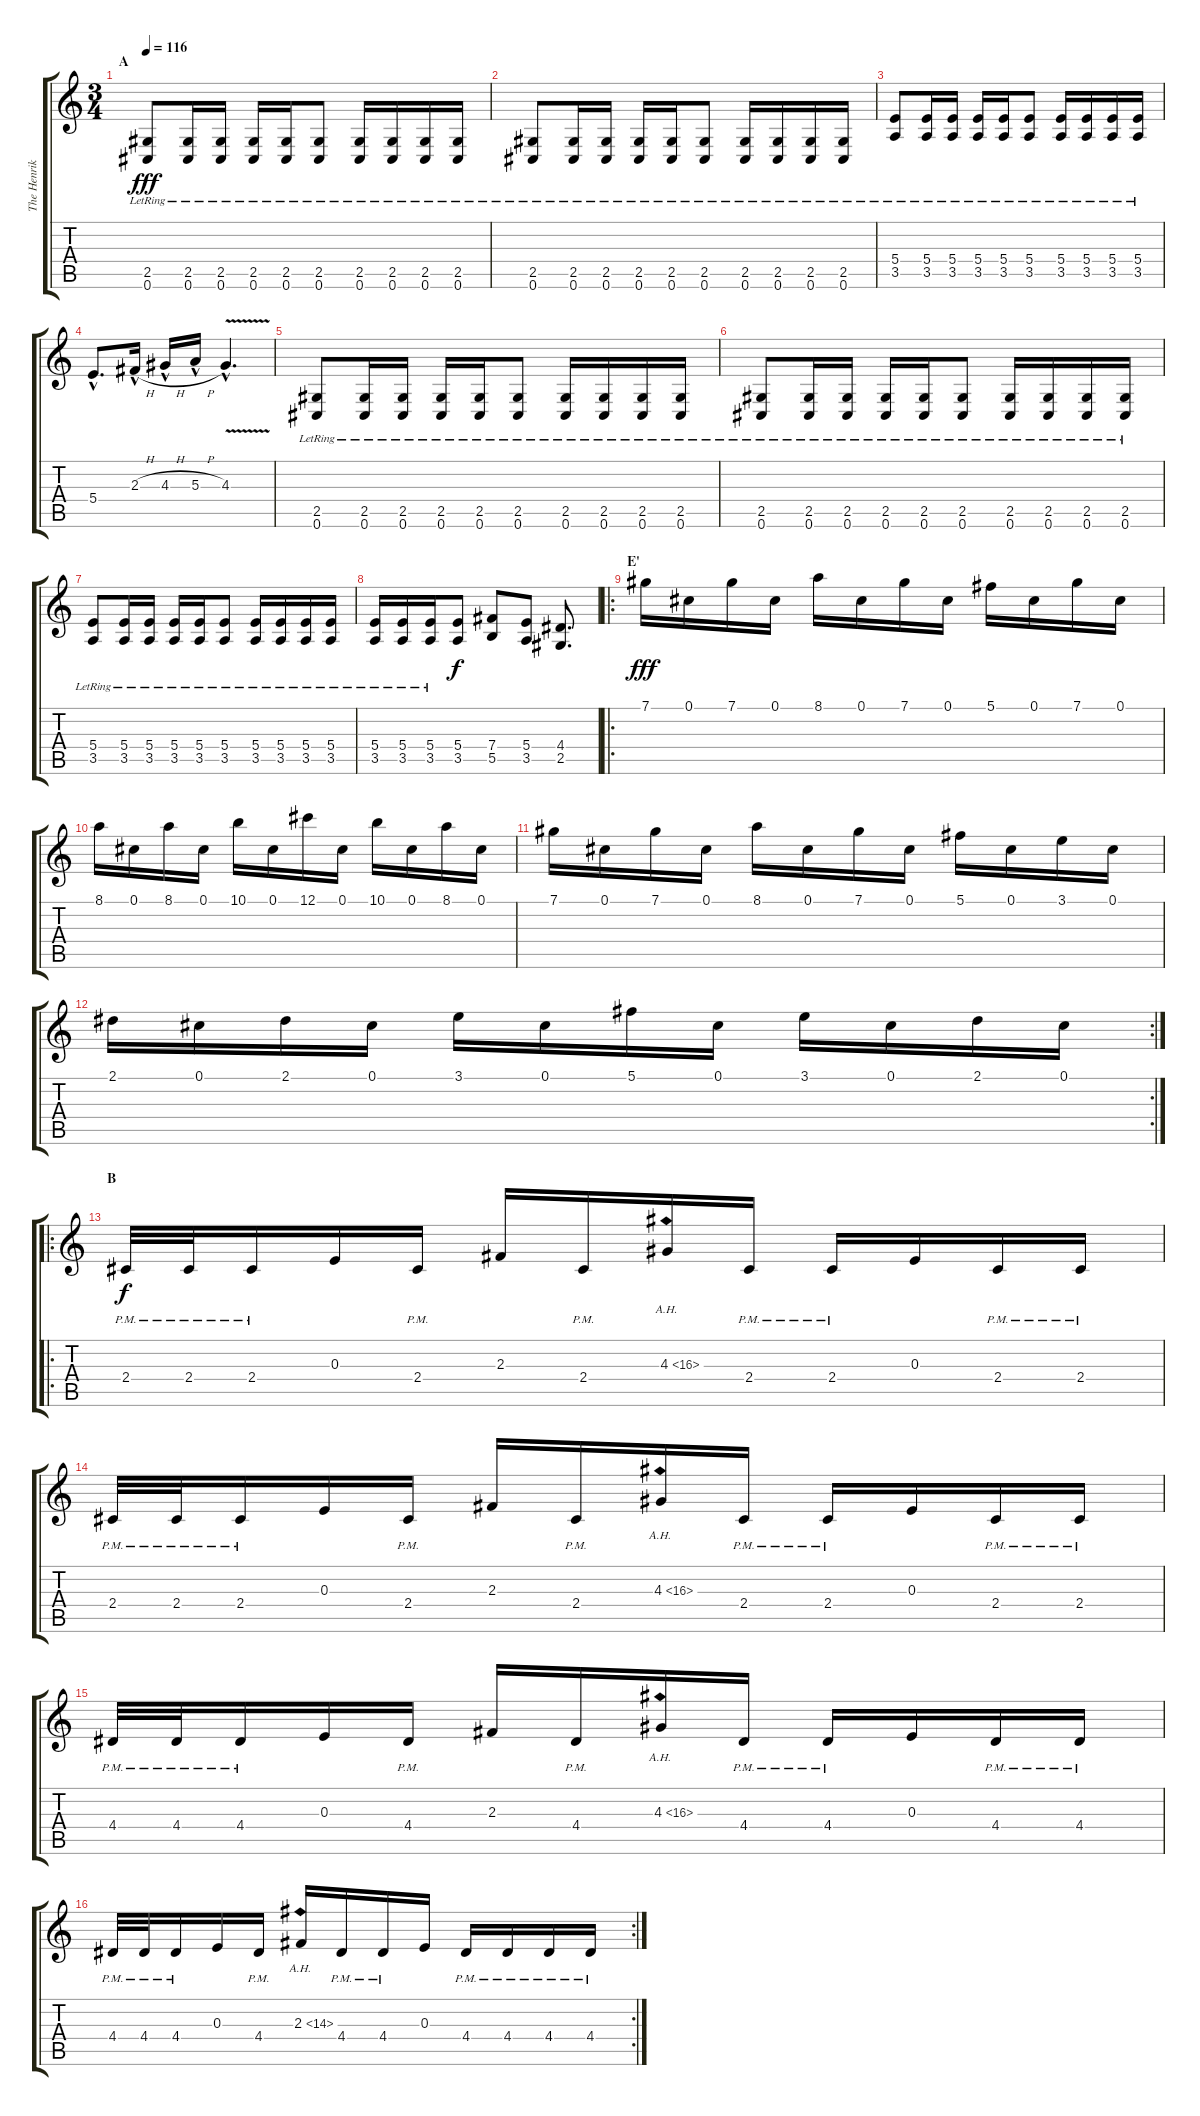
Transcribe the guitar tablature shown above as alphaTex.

\track ("The Henriksson" "The Henrik") {instrument distortionguitar}
\staff {score tabs}
\tuning (Db4 Ab3 E3 B2 Gb2 Db2) {hide}
\ts (3 4)
\section ("" "A")
\tempo 116
\clef g2
\ks c
(2.5{lr} 0.6{lr}).8{dy fff instrument distortionguitar} (2.5{lr} 0.6{lr}).16 (2.5{lr} 0.6{lr}).16 (2.5{lr} 0.6{lr}).16 (2.5{lr} 0.6{lr}).16 (2.5{lr} 0.6{lr}).8 (2.5{lr} 0.6{lr}).16 (2.5{lr} 0.6{lr}).16 (2.5{lr} 0.6{lr}).16 (2.5{lr} 0.6{lr}).16 |
(2.5{lr} 0.6{lr}).8 (2.5{lr} 0.6{lr}).16 (2.5{lr} 0.6{lr}).16 (2.5{lr} 0.6{lr}).16 (2.5{lr} 0.6{lr}).16 (2.5{lr} 0.6{lr}).8 (2.5{lr} 0.6{lr}).16 (2.5{lr} 0.6{lr}).16 (2.5{lr} 0.6{lr}).16 (2.5{lr} 0.6).16 |
(5.4{lr} 3.5{lr}).8 (5.4{lr} 3.5{lr}).16 (5.4{lr} 3.5{lr}).16 (5.4{lr} 3.5{lr}).16 (5.4{lr} 3.5{lr}).16 (5.4{lr} 3.5{lr}).8 (5.4{lr} 3.5{lr}).16 (5.4{lr} 3.5{lr}).16 (5.4{lr} 3.5{lr}).16 (5.4{lr} 3.5{lr}).16 |
5.4{hac}.8{d instrument overdrivenguitar} 2.3{h hac}.16{volume 15 instrument distortionguitar} 4.3{h hac}.16 5.3{h hac}.16 4.3{v hac}.4{d} |
(2.5{lr} 0.6{lr}).8{volume 13} (2.5{lr} 0.6{lr}).16 (2.5{lr} 0.6{lr}).16 (2.5{lr} 0.6{lr}).16 (2.5{lr} 0.6{lr}).16 (2.5{lr} 0.6{lr}).8 (2.5{lr} 0.6{lr}).16 (2.5{lr} 0.6{lr}).16 (2.5{lr} 0.6{lr}).16 (2.5{lr} 0.6{lr}).16 |
(2.5{lr} 0.6{lr}).8 (2.5{lr} 0.6{lr}).16 (2.5{lr} 0.6{lr}).16 (2.5{lr} 0.6{lr}).16 (2.5{lr} 0.6{lr}).16 (2.5{lr} 0.6{lr}).8 (2.5{lr} 0.6{lr}).16 (2.5{lr} 0.6{lr}).16 (2.5{lr} 0.6{lr}).16 (2.5{lr} 0.6).16 |
(5.4{lr} 3.5{lr}).8 (5.4{lr} 3.5{lr}).16 (5.4{lr} 3.5{lr}).16 (5.4{lr} 3.5{lr}).16 (5.4{lr} 3.5{lr}).16 (5.4{lr} 3.5{lr}).8 (5.4{lr} 3.5{lr}).16 (5.4{lr} 3.5{lr}).16 (5.4{lr} 3.5{lr}).16 (5.4{lr} 3.5{lr}).16 |
(5.4{lr} 3.5{lr}).16 (5.4{lr} 3.5{lr}).16 (5.4{lr} 3.5{lr}).16 (5.4 3.5).8{dy f} (7.4 5.5).8{instrument overdrivenguitar} (5.4 3.5).8 (4.4 2.5).8{d} |
\ro
\section ("" "E'")
7.1.16{dy fff instrument distortionguitar} 0.1.16 7.1.16 0.1.16 8.1.16 0.1.16 7.1.16 0.1.16 5.1.16 0.1.16 7.1.16 0.1.16 |
8.1.16 0.1.16 8.1.16 0.1.16 10.1.16 0.1.16 12.1.16 0.1.16 10.1.16 0.1.16 8.1.16 0.1.16 |
7.1.16 0.1.16 7.1.16 0.1.16 8.1.16 0.1.16 7.1.16 0.1.16 5.1.16 0.1.16 3.1.16 0.1.16 |
\rc 2
2.1.16 0.1.16 2.1.16 0.1.16 3.1.16 0.1.16 5.1.16 0.1.16 3.1.16 0.1.16 2.1.16 0.1.16 |
\ro
\section ("" "B")
2.4{pm}.32{dy f instrument overdrivenguitar} 2.4{pm}.32 2.4{pm}.16 0.3.16 2.4{pm}.16 2.3.16 2.4{pm}.16 4.3{ah 12}.16 2.4{pm}.16 2.4{pm}.16 0.3.16 2.4{pm}.16 2.4{pm}.16 |
2.4{pm}.32 2.4{pm}.32 2.4{pm}.16 0.3.16 2.4{pm}.16 2.3.16 2.4{pm}.16 4.3{ah 12}.16 2.4{pm}.16 2.4{pm}.16 0.3.16 2.4{pm}.16 2.4{pm}.16 |
4.4{pm}.32 4.4{pm}.32 4.4{pm}.16 0.3.16 4.4{pm}.16 2.3.16 4.4{pm}.16 4.3{ah 12}.16 4.4{pm}.16 4.4{pm}.16 0.3.16 4.4{pm}.16 4.4{pm}.16 |
\rc 2
4.4{pm}.32 4.4{pm}.32 4.4{pm}.16 0.3.16 4.4{pm}.16 2.3{ah 12}.16 4.4{pm}.16 4.4{pm}.16 0.3.16 4.4{pm}.16 4.4{pm}.16 4.4{pm}.16 4.4{pm}.16
